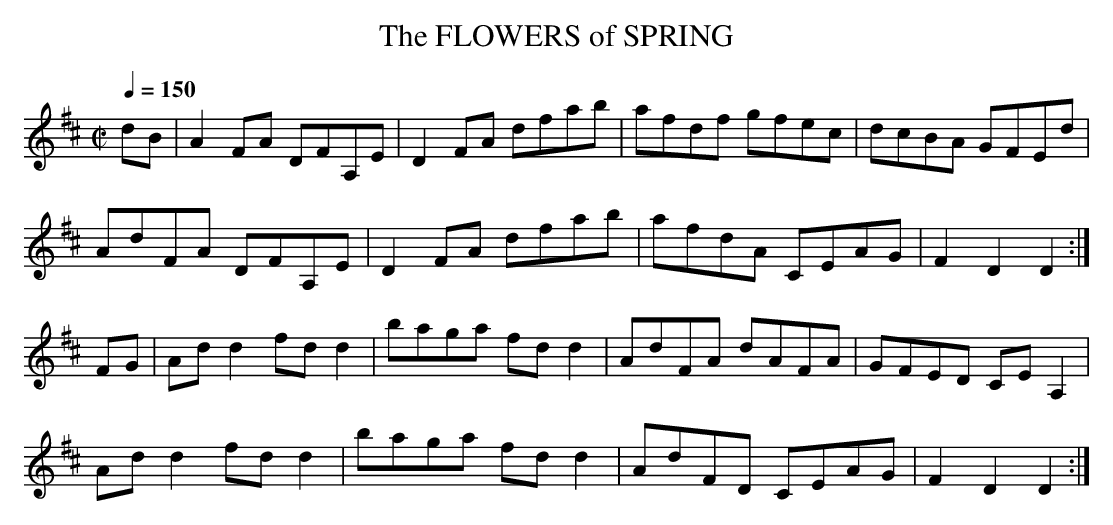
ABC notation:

X:1
T:FLOWERS of SPRING, The
Q:1/4=150
M:C|
L:1/8
K:D
dB|A2FA DFA,E|D2FA dfab|afdf gfec|dcBA GFEd|
AdFA DFA,E|D2FA dfab|afdA CEAG|F2D2D2:|
FG|Add2 fdd2|baga fdd2|AdFA dAFA|GFED CE A,2|
Add2 fdd2|baga fdd2|AdFD CEAG|F2D2D2:|
